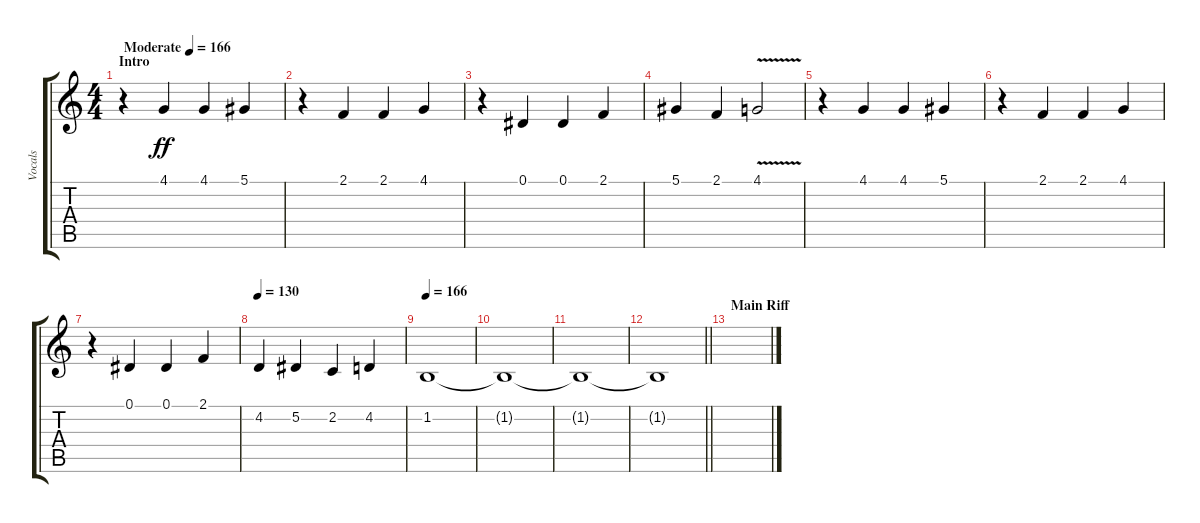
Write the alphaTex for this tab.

\track ("Vocals" "Vocals") {instrument oboe}
\staff {score tabs}
\tuning (Eb4 Bb3 Gb3 Db3 Ab2 Eb2) {hide}
\ts (4 4)
\section ("" "Intro")
\tempo (166 "Moderate")
\clef g2
\ks c
r.4{dy ff instrument oboe} 4.1.4 4.1.4 5.1.4 |
r.4 2.1.4 2.1.4 4.1.4 |
r.4 0.1.4 0.1.4 2.1.4 |
5.1.4 2.1.4 4.1{v}.2 |
r.4 4.1.4 4.1.4 5.1.4 |
r.4 2.1.4 2.1.4 4.1.4 |
r.4 0.1.4 0.1.4 2.1.4 |
\tempo 130
4.2.4 5.2.4 2.2.4 4.2.4 |
\tempo 166
1.2.1 |
1.2{t}.1 |
1.2{t}.1 |
\barLineRight lightlight
1.2{t}.1 |
\section ("" "Main Riff")
